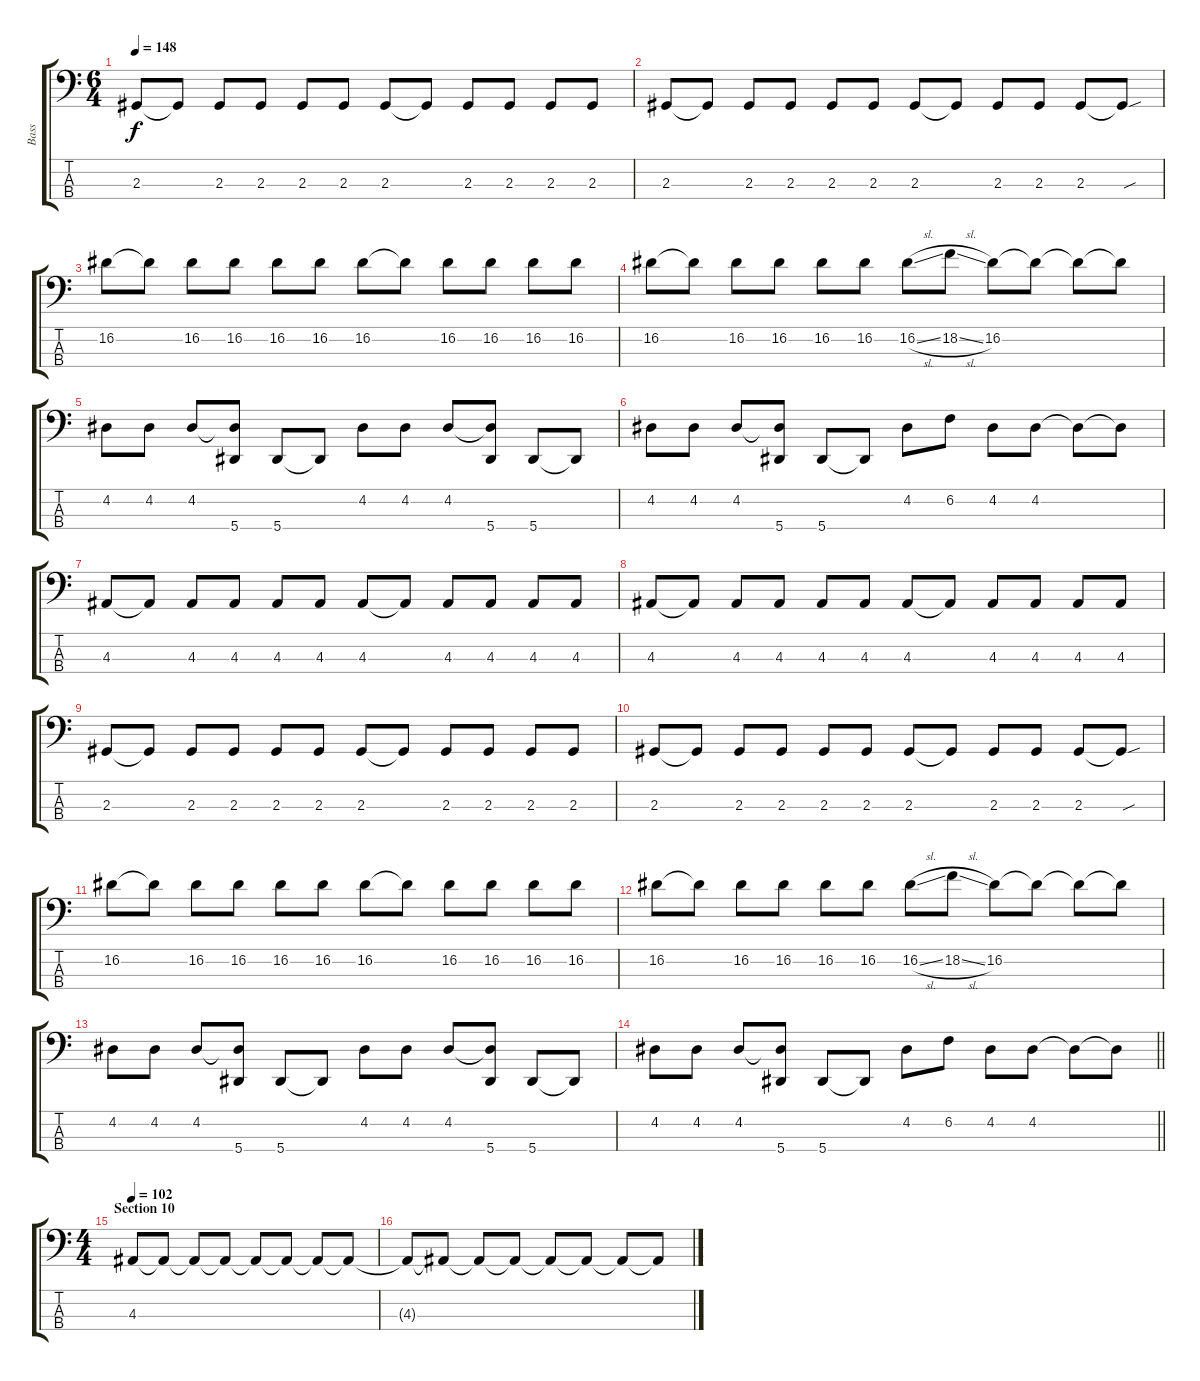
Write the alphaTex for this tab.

\track ("Bass" "Bass") {instrument electricbassfinger}
\staff {score tabs}
\tuning (E2 B1 Gb1 Bb0) {hide}
\ts (6 4)
\tempo 148
\clef f4
\ks c
2.3.8{dy f} 2.3{t}.8 2.3.8 2.3.8 2.3.8 2.3.8 2.3.8 2.3{t}.8 2.3.8 2.3.8 2.3.8 2.3.8 |
2.3.8 2.3{t}.8 2.3.8 2.3.8 2.3.8 2.3.8 2.3.8 2.3{t}.8 2.3.8 2.3.8 2.3.8 2.3{sou t}.8 |
16.2.8 16.2{t}.8 16.2.8 16.2.8 16.2.8 16.2.8 16.2.8 16.2{t}.8 16.2.8 16.2.8 16.2.8 16.2.8 |
16.2.8 16.2{t}.8 16.2.8 16.2.8 16.2.8 16.2.8 16.2{sl}.8 18.2{sl}.8 16.2.8 16.2{t}.8 16.2{t}.8 16.2{t}.8 |
4.2.8 4.2.8 4.2.8 (4.2{t} 5.4).8 5.4.8 5.4{t}.8 4.2.8 4.2.8 4.2.8 (4.2{t} 5.4).8 5.4.8 5.4{t}.8 |
4.2.8 4.2.8 4.2.8 (4.2{t} 5.4).8 5.4.8 5.4{t}.8 4.2.8 6.2.8 4.2.8 4.2.8 4.2{t}.8 4.2{t}.8 |
4.3.8 4.3{t}.8 4.3.8 4.3.8 4.3.8 4.3.8 4.3.8 4.3{t}.8 4.3.8 4.3.8 4.3.8 4.3.8 |
4.3.8 4.3{t}.8 4.3.8 4.3.8 4.3.8 4.3.8 4.3.8 4.3{t}.8 4.3.8 4.3.8 4.3.8 4.3.8 |
2.3.8 2.3{t}.8 2.3.8 2.3.8 2.3.8 2.3.8 2.3.8 2.3{t}.8 2.3.8 2.3.8 2.3.8 2.3.8 |
2.3.8 2.3{t}.8 2.3.8 2.3.8 2.3.8 2.3.8 2.3.8 2.3{t}.8 2.3.8 2.3.8 2.3.8 2.3{sou t}.8 |
16.2.8 16.2{t}.8 16.2.8 16.2.8 16.2.8 16.2.8 16.2.8 16.2{t}.8 16.2.8 16.2.8 16.2.8 16.2.8 |
16.2.8 16.2{t}.8 16.2.8 16.2.8 16.2.8 16.2.8 16.2{sl}.8 18.2{sl}.8 16.2.8 16.2{t}.8 16.2{t}.8 16.2{t}.8 |
4.2.8 4.2.8 4.2.8 (4.2{t} 5.4).8 5.4.8 5.4{t}.8 4.2.8 4.2.8 4.2.8 (4.2{t} 5.4).8 5.4.8 5.4{t}.8 |
\barLineRight lightlight
4.2.8 4.2.8 4.2.8 (4.2{t} 5.4).8 5.4.8 5.4{t}.8 4.2.8 6.2.8 4.2.8 4.2.8 4.2{t}.8 4.2{t}.8 |
\ts (4 4)
\section ("" "Section 10")
\tempo 102
4.3.8 4.3{t}.8 4.3{t}.8 4.3{t}.8 4.3{t}.8 4.3{t}.8 4.3{t}.8 4.3{t}.8 |
4.3{t}.8 4.3{t}.8 4.3{t}.8 4.3{t}.8 4.3{t}.8 4.3{t}.8 4.3{t}.8 4.3{t}.8
